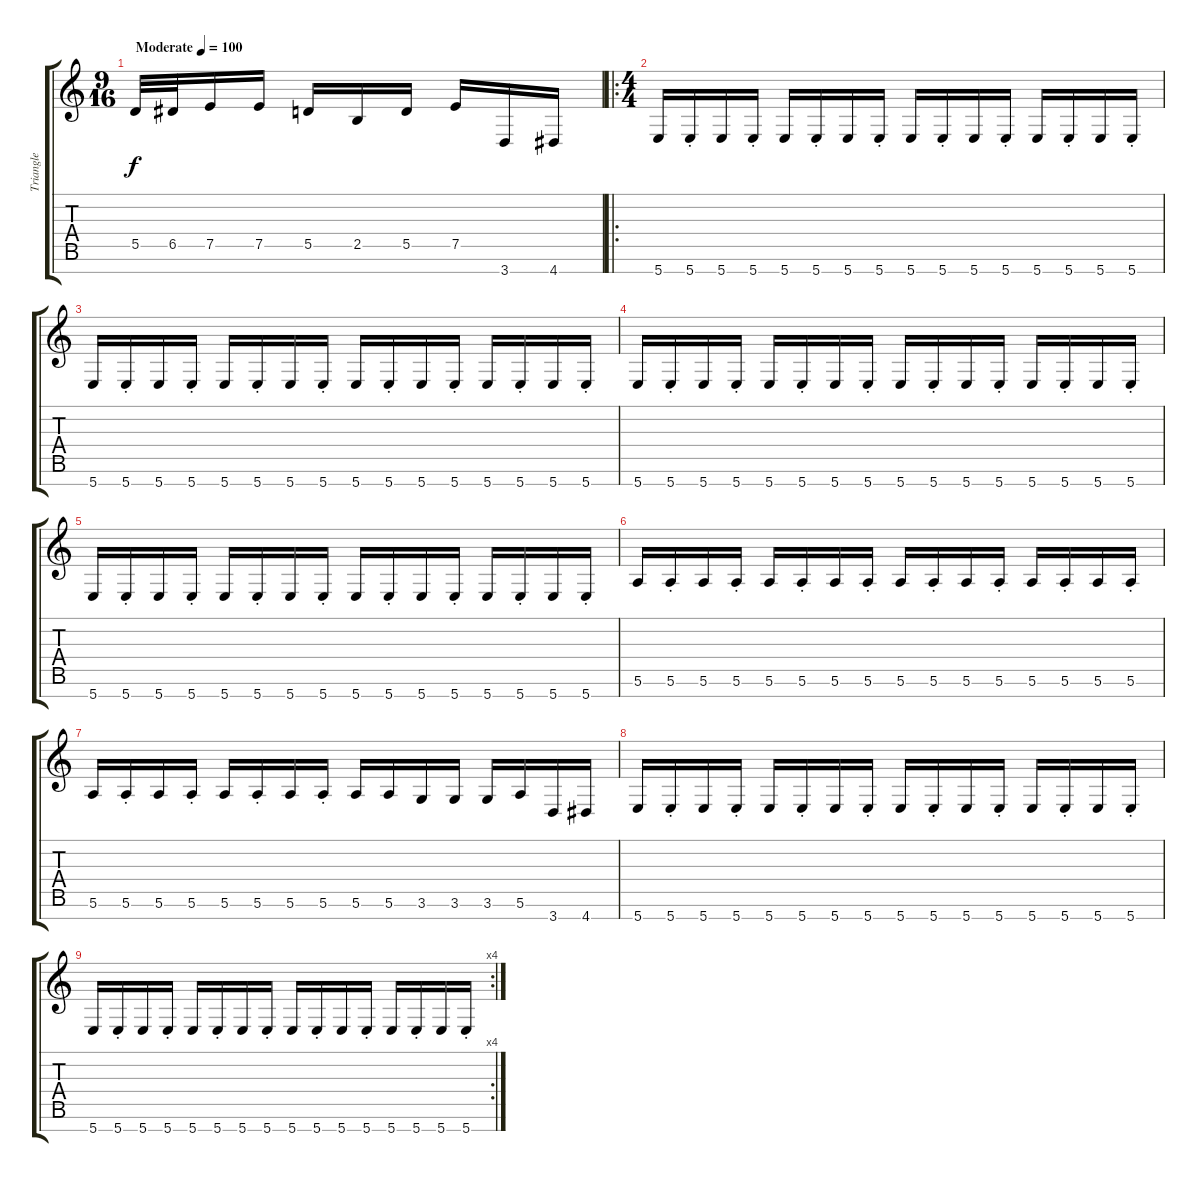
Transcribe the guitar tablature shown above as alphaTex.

\track ("Triangle" "Triangle") {instrument electricbassfinger}
\staff {score tabs}
\tuning (E4 B3 G3 D3 A2 E2 B1) {hide}
\ts (9 16)
\tempo (100 "Moderate")
\clef g2
\ks c
5.5.32{dy f instrument electricbassfinger} 6.5.32 7.5.16 7.5.16 5.5.16 2.5.16 5.5.16 7.5.16 3.7.16 4.7.16 |
\ro
\ts (4 4)
5.7.16 5.7{st}.16 5.7.16 5.7{st}.16 5.7.16 5.7{st}.16 5.7.16 5.7{st}.16 5.7.16 5.7{st}.16 5.7.16 5.7{st}.16 5.7.16 5.7{st}.16 5.7.16 5.7{st}.16 |
5.7.16 5.7{st}.16 5.7.16 5.7{st}.16 5.7.16 5.7{st}.16 5.7.16 5.7{st}.16 5.7.16 5.7{st}.16 5.7.16 5.7{st}.16 5.7.16 5.7{st}.16 5.7.16 5.7{st}.16 |
5.7.16 5.7{st}.16 5.7.16 5.7{st}.16 5.7.16 5.7{st}.16 5.7.16 5.7{st}.16 5.7.16 5.7{st}.16 5.7.16 5.7{st}.16 5.7.16 5.7{st}.16 5.7.16 5.7{st}.16 |
5.7.16 5.7{st}.16 5.7.16 5.7{st}.16 5.7.16 5.7{st}.16 5.7.16 5.7{st}.16 5.7.16 5.7{st}.16 5.7.16 5.7{st}.16 5.7.16 5.7{st}.16 5.7.16 5.7{st}.16 |
5.6.16 5.6{st}.16 5.6.16 5.6{st}.16 5.6.16 5.6{st}.16 5.6.16 5.6{st}.16 5.6.16 5.6{st}.16 5.6.16 5.6{st}.16 5.6.16 5.6{st}.16 5.6.16 5.6{st}.16 |
5.6.16 5.6{st}.16 5.6.16 5.6{st}.16 5.6.16 5.6{st}.16 5.6.16 5.6{st}.16 5.6.16 5.6.16 3.6.16 3.6.16 3.6.16 5.6.16 3.7.16 4.7.16 |
5.7.16 5.7{st}.16 5.7.16 5.7{st}.16 5.7.16 5.7{st}.16 5.7.16 5.7{st}.16 5.7.16 5.7{st}.16 5.7.16 5.7{st}.16 5.7.16 5.7{st}.16 5.7.16 5.7{st}.16 |
\rc 4
5.7.16 5.7{st}.16 5.7.16 5.7{st}.16 5.7.16 5.7{st}.16 5.7.16 5.7{st}.16 5.7.16 5.7{st}.16 5.7.16 5.7{st}.16 5.7.16 5.7{st}.16 5.7.16 5.7{st}.16
